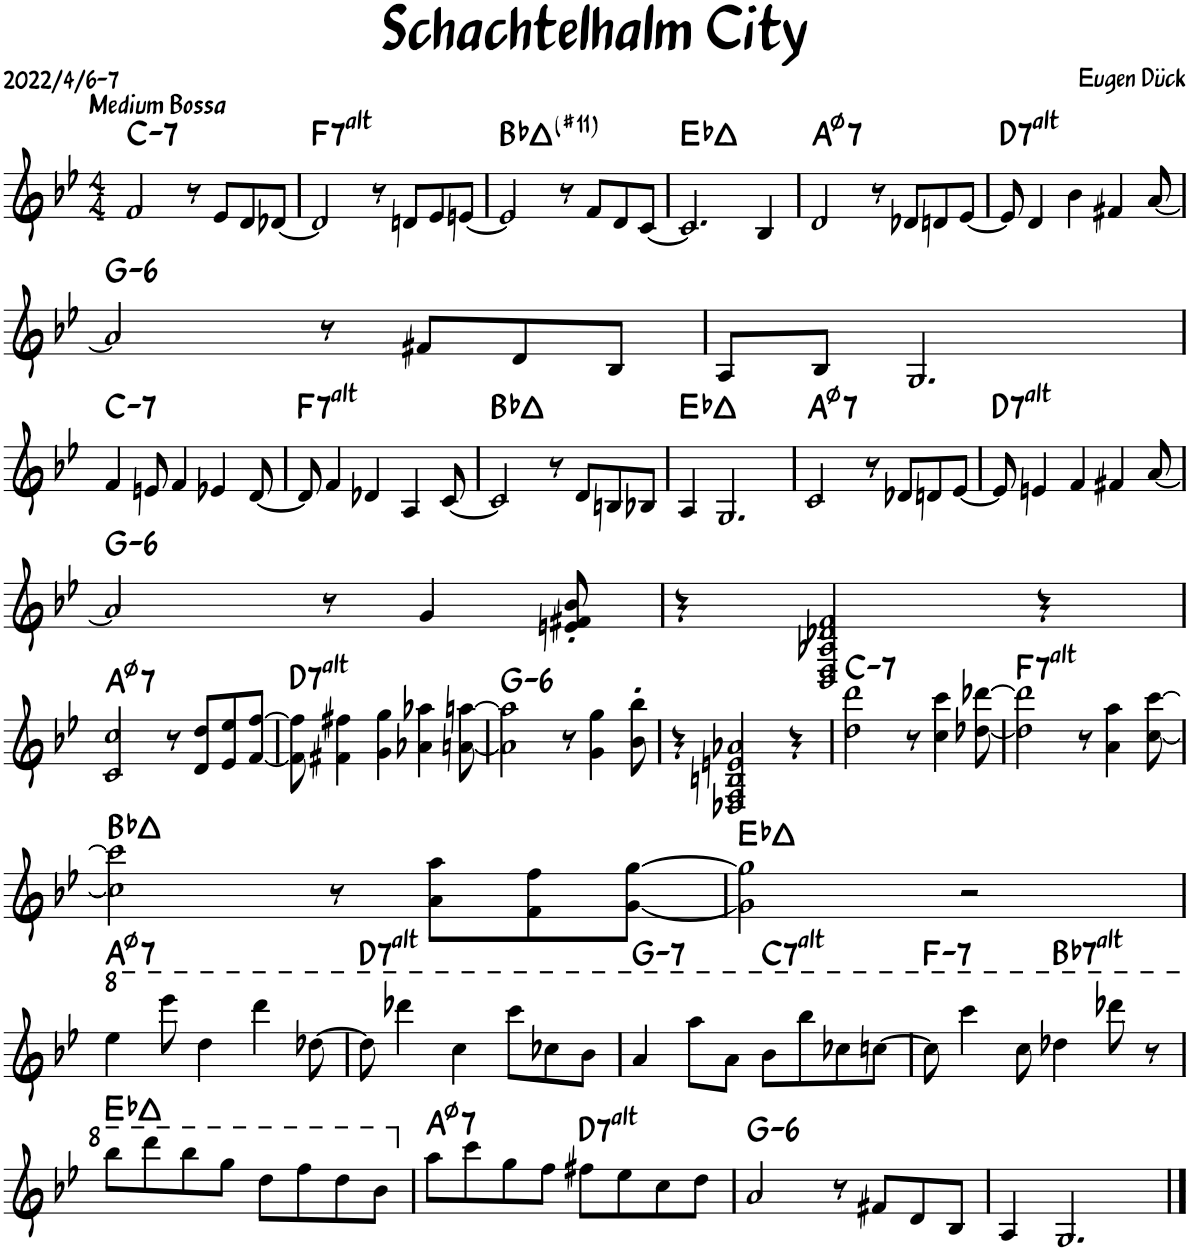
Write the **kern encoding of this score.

**kern	**harte
*part1	*part1
*staff1	*
*I"Piano	*
*I'Pno.	*
*clefG2	*
*k[b-e-]	*
*M4/4	*
=1	=1
!LO:TX:a:B:t=Medium Bossa	!LO:H:kt=7
2f/	C:min7
8r	.
8e-/L	.
8d/	.
[8d-X/J	.
=2	=2
!	!LO:H:kt=7
2d-/]	F:(3,b5,#5,b7,b9,#9)
8r	.
8dn/L	.
8e-/	.
[8en/J	.
=3	=3
2e/]	Bb:maj(#11)
8r	.
8f/L	.
8d/	.
[8c/J	.
=4	=4
2.c/]	Eb:maj
4B-/	.
=5	=5
!	!LO:H:kt=7
2d/	A:hdim7
8r	.
8d-X/L	.
8dn/	.
[8e-/J	.
=6	=6
!	!LO:H:kt=7
8e-/]	D:(3,b5,#5,b7,b9,#9)
4d/	.
4b-\	.
4f#X/	.
[8a/	.
!!LO:LB:g=z
=7	=7
!	!LO:H:kt=6
2a/]	G:min6
8r	.
8f#X/L	.
8d/	.
8B-/J	.
=8	=8
8A/L	.
8B-/J	.
2.G/	.
!!LO:LB:g=z
=9	=9
!	!LO:H:kt=7
4f/	C:min7
8en/	.
4f/	.
4e-X/	.
[8d/	.
=10	=10
!	!LO:H:kt=7
8d/]	F:(3,b5,#5,b7,b9,#9)
4f/	.
4d-X/	.
4A/	.
[8c/	.
=11	=11
2c/]	Bb:maj
8r	.
8d/L	.
8Bn/	.
8B-X/J	.
=12	=12
4A/	Eb:maj
2.G/	.
=13	=13
!	!LO:H:kt=7
2c/	A:hdim7
8r	.
8d-X/L	.
8dn/	.
[8e-/J	.
=14	=14
!	!LO:H:kt=7
8e-/]	D:(3,b5,#5,b7,b9,#9)
4en/	.
4f/	.
4f#X/	.
[8a/	.
!!LO:LB:g=z
=15	=15
!	!LO:H:kt=6
2a/]	G:min6
8r	.
4g/	.
8en/' 8f#X/' 8b-/'	.
=16	=16
4r	.
2BB-/ 2D/ 2A-X/ 2d-X/ 2f/	.
4r	.
!!LO:LB:g=z
=17	=17
!	!LO:H:kt=7
2c/ 2cc/	A:hdim7
8r	.
8d/ 8dd/L	.
8e-/ 8ee-/	.
[8f/ [8ff/J	.
=18	=18
!	!LO:H:kt=7
8f\] 8ff\]	D:(3,b5,#5,b7,b9,#9)
4f#X\ 4ff#X\	.
4g\ 4gg\	.
4a-X\ 4aa-X\	.
[8an\ [8aan\	.
=19	=19
!	!LO:H:kt=6
2a\] 2aa\]	G:min6
8r	.
4g\ 4gg\	.
8b-\' 8bb-\'	.
=20	=20
4r	.
2D-X/ 2F/ 2Bn/ 2en/ 2a-X/	.
4r	.
=21	=21
!	!LO:H:kt=7
2dd\ 2ddd\	C:min7
8r	.
4cc\ 4ccc\	.
[8dd-X\ [8ddd-X\	.
=22	=22
!	!LO:H:kt=7
2dd-\] 2ddd-\]	F:(3,b5,#5,b7,b9,#9)
8r	.
4a\ 4aa\	.
[8cc\ [8ccc\	.
!!LO:LB:g=z
=23	=23
2cc\] 2ccc\]	Bb:maj
8r	.
8a\ 8aa\L	.
8f\ 8ff\	.
[8g\ [8gg\J	.
=24	=24
2g\] 2gg\]	Eb:maj
2r	.
!!LO:LB:g=z
=25	=25
*8va	*
!	!LO:H:kt=7
4eee-\	A:hdim7
8eeee-\	.
4ddd\	.
4dddd\	.
[8ddd-X\	.
=26	=26
!	!LO:H:kt=7
8ddd-\]	D:(3,b5,#5,b7,b9,#9)
4dddd-X\	.
4ccc\	.
8cccc\L	.
8ccc-X\	.
8bb-\J	.
=27	=27
!	!LO:H:kt=7
4aa/	G:min7
8aaa\L	.
8aa\J	.
!	!LO:H:kt=7
8bb-\L	C:(3,b5,#5,b7,b9,#9)
8bbb-\	.
8ccc-X\	.
[8cccn\J	.
=28	=28
!	!LO:H:kt=7
8ccc\]	F:min7
4cccc\	.
8ccc\	.
!	!LO:H:kt=7
4ddd-X\	Bb:(3,b5,#5,b7,b9,#9)
8dddd-X\	.
8r	.
!!LO:LB:g=z
=29	=29
8bbb-\L	Eb:maj
8dddd\	.
8bbb-\	.
8ggg\J	.
8ddd\L	.
8fff\	.
8ddd\	.
8bb-\J	.
=30	=30
*X8va	*
!	!LO:H:kt=7
8aa\L	A:hdim7
8ccc\	.
8gg\	.
8ff\J	.
!	!LO:H:kt=7
8ff#X\L	D:(3,b5,#5,b7,b9,#9)
8ee-\	.
8cc\	.
8dd\J	.
=31	=31
!	!LO:H:kt=6
2a/	G:min6
8r	.
8f#X/L	.
8d/	.
8B-/J	.
=32	=32
4A/	.
2.G/	.
==	==
*-	*-
